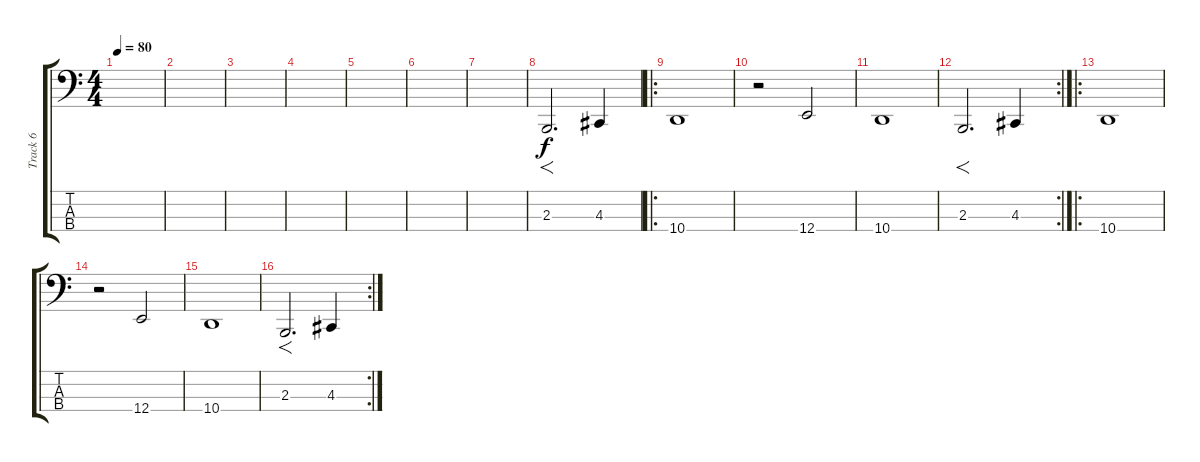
\track ("Track 6" "Track 6") {instrument cello}
\staff {score tabs}
\tuning (G2 D2 A1 E1) {hide}
\ts (4 4)
\tempo 80
\clef f4
\ks c
|
|
|
|
|
|
|
2.3.2{f d} 4.3.4 |
\ro
10.4.1 |
r.2 12.4.2 |
10.4.1 |
\rc 2
2.3.2{f d} 4.3.4 |
\ro
10.4.1 |
r.2 12.4.2 |
10.4.1 |
\rc 2
2.3.2{f d} 4.3.4
